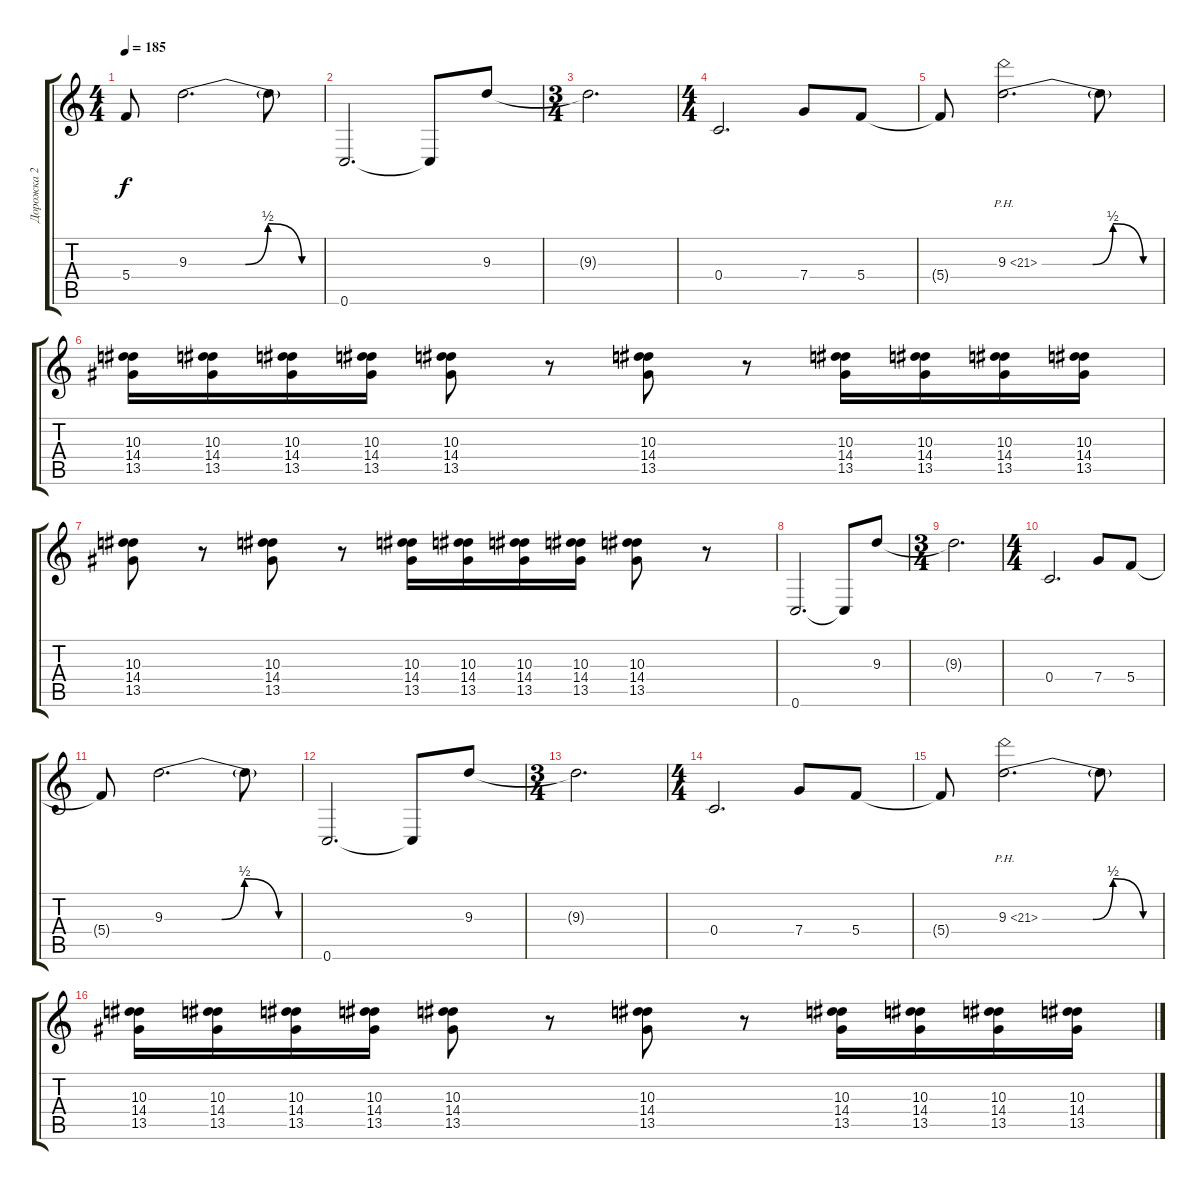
\track ("Дорожка 2" "Дорожка 2") {instrument distortionguitar}
\staff {score tabs}
\tuning (D4 A3 F3 C3 G2 C2) {hide}
\ts (4 4)
\tempo 185
\clef g2
\ks c
5.4{t}.8{dy f} 9.3{be (custom 0 0 25 0 35 2 50 0 60 0)}.2{d} 9.3{t}.8 |
0.6.2{d} 0.6{t}.8 9.3.8 |
\ts (3 4)
9.3{t}.2{d} |
\ts (4 4)
0.4.2{d} 7.4.8 5.4.8 |
5.4{t}.8 9.3{be (custom 0 0 25 0 35 2 50 0 60 0) ph 12}.2{d} 9.3{t}.8 |
(10.3 14.4 13.5).16 (10.3 14.4 13.5).16 (10.3 14.4 13.5).16 (10.3 14.4 13.5).16 (10.3 14.4 13.5).8 r.8 (10.3 14.4 13.5).8 r.8 (10.3 14.4 13.5).16 (10.3 14.4 13.5).16 (10.3 14.4 13.5).16 (10.3 14.4 13.5).16 |
(10.3 14.4 13.5).8 r.8 (10.3 14.4 13.5).8 r.8 (10.3 14.4 13.5).16 (10.3 14.4 13.5).16 (10.3 14.4 13.5).16 (10.3 14.4 13.5).16 (10.3 14.4 13.5).8 r.8 |
0.6.2{d} 0.6{t}.8 9.3.8 |
\ts (3 4)
9.3{t}.2{d} |
\ts (4 4)
0.4.2{d} 7.4.8 5.4.8 |
5.4{t}.8 9.3{be (custom 0 0 25 0 35 2 50 0 60 0)}.2{d} 9.3{t}.8 |
0.6.2{d} 0.6{t}.8 9.3.8 |
\ts (3 4)
9.3{t}.2{d} |
\ts (4 4)
0.4.2{d} 7.4.8 5.4.8 |
5.4{t}.8 9.3{be (custom 0 0 25 0 35 2 50 0 60 0) ph 12}.2{d} 9.3{t}.8 |
(10.3 14.4 13.5).16 (10.3 14.4 13.5).16 (10.3 14.4 13.5).16 (10.3 14.4 13.5).16 (10.3 14.4 13.5).8 r.8 (10.3 14.4 13.5).8 r.8 (10.3 14.4 13.5).16 (10.3 14.4 13.5).16 (10.3 14.4 13.5).16 (10.3 14.4 13.5).16
